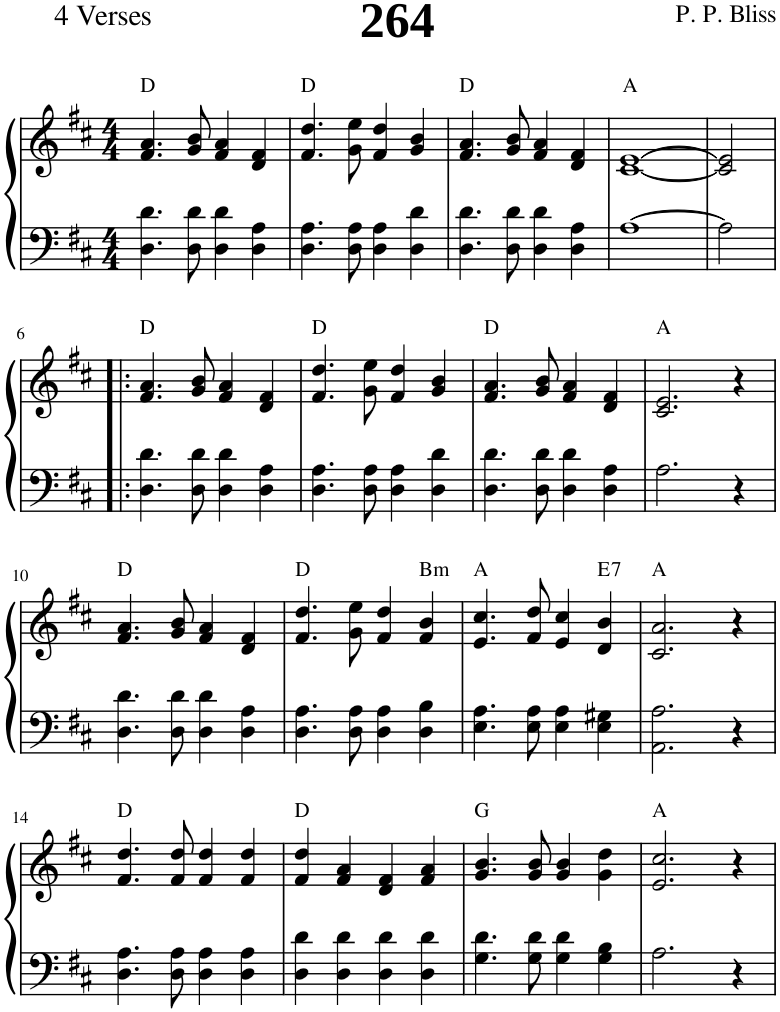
**kern	**kern	**harte
*part1	*part1	*part1
*staff2	*staff1	*
*I"Piano	*	*
*I'Pno.	*	*
*clefF4	*clefG2	*
*k[f#c#]	*k[f#c#]	*
*M4/4	*M4/4	*
=1	=1	=1
4.D\ 4.d\	4.f#/ 4.a/	D:maj
8D\ 8d\	8g/ 8b/	.
4D\ 4d\	4f#/ 4a/	.
4D\ 4A\	4d/ 4f#/	.
=2	=2	=2
4.D\ 4.A\	4.f#/ 4.dd/	D:maj
8D\ 8A\	8g\ 8ee\	.
4D\ 4A\	4f#/ 4dd/	.
4D\ 4d\	4g/ 4b/	.
=3	=3	=3
4.D\ 4.d\	4.f#/ 4.a/	D:maj
8D\ 8d\	8g/ 8b/	.
4D\ 4d\	4f#/ 4a/	.
4D\ 4A\	4d/ 4f#/	.
=4	=4	=4
[1A	[1c# [1e	A:maj
=5	=5	=5
2A\]	2c#/] 2e/]	.
!!LO:LB:g=z
=6!|:	=6!|:	=6!|:
4.D\ 4.d\	4.f#/ 4.a/	D:maj
8D\ 8d\	8g/ 8b/	.
4D\ 4d\	4f#/ 4a/	.
4D\ 4A\	4d/ 4f#/	.
=7	=7	=7
4.D\ 4.A\	4.f#/ 4.dd/	D:maj
8D\ 8A\	8g\ 8ee\	.
4D\ 4A\	4f#/ 4dd/	.
4D\ 4d\	4g/ 4b/	.
=8	=8	=8
4.D\ 4.d\	4.f#/ 4.a/	D:maj
8D\ 8d\	8g/ 8b/	.
4D\ 4d\	4f#/ 4a/	.
4D\ 4A\	4d/ 4f#/	.
=9	=9	=9
2.A\	2.c#/ 2.e/	A:maj
4r	4r	.
!!LO:LB:g=z
=10	=10	=10
4.D\ 4.d\	4.f#/ 4.a/	D:maj
8D\ 8d\	8g/ 8b/	.
4D\ 4d\	4f#/ 4a/	.
4D\ 4A\	4d/ 4f#/	.
=11	=11	=11
4.D\ 4.A\	4.f#/ 4.dd/	D:maj
8D\ 8A\	8g\ 8ee\	.
4D\ 4A\	4f#/ 4dd/	.
!	!	!LO:H:kt=m
4D\ 4B\	4f#/ 4b/	B:min
=12	=12	=12
4.E\ 4.A\	4.e/ 4.cc#/	A:maj
8E\ 8A\	8f#/ 8dd/	.
4E\ 4A\	4e/ 4cc#/	.
!	!	!LO:H:kt=7
4E\ 4G#X\	4d/ 4b/	E:7
=13	=13	=13
2.AA\ 2.A\	2.c#/ 2.a/	A:maj
4r	4r	.
!!LO:LB:g=z
=14	=14	=14
4.D\ 4.A\	4.f#/ 4.dd/	D:maj
8D\ 8A\	8f#/ 8dd/	.
4D\ 4A\	4f#/ 4dd/	.
4D\ 4A\	4f#/ 4dd/	.
=15	=15	=15
4D\ 4d\	4f#/ 4dd/	D:maj
4D\ 4d\	4f#/ 4a/	.
4D\ 4d\	4d/ 4f#/	.
4D\ 4d\	4f#/ 4a/	.
=16	=16	=16
4.G\ 4.d\	4.g/ 4.b/	G:maj
8G\ 8d\	8g/ 8b/	.
4G\ 4d\	4g/ 4b/	.
4G\ 4B\	4g\ 4dd\	.
=17	=17	=17
2.A\	2.e/ 2.cc#/	A:maj
4r	4r	.
=	=	=
*-	*-	*-
